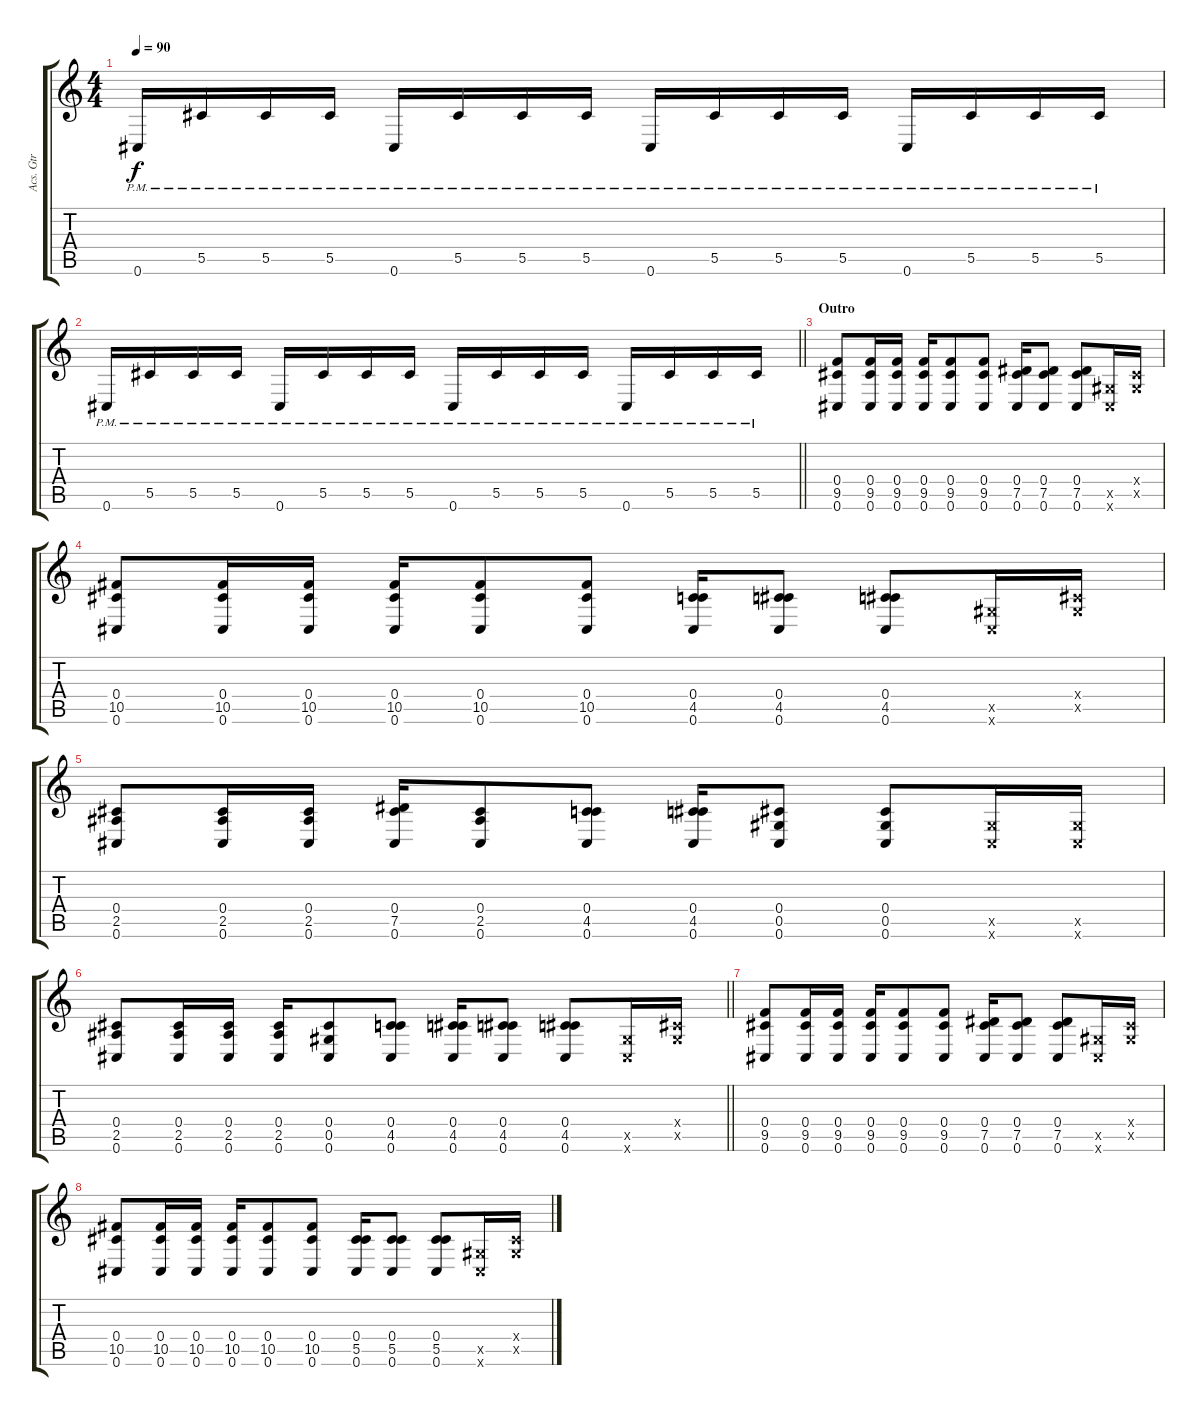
\track ("Acs. Gtr" "Acs. Gtr") {instrument acousticguitarsteel}
\staff {score tabs}
\tuning (Eb4 Bb3 Gb3 Db3 Ab2 Db2) {hide}
\ts (4 4)
\tempo 90
\clef g2
\ks c
0.6{pm}.16{dy f} 5.5{pm}.16 5.5{pm}.16 5.5{pm}.16 0.6{pm}.16 5.5{pm}.16 5.5{pm}.16 5.5{pm}.16 0.6{pm}.16 5.5{pm}.16 5.5{pm}.16 5.5{pm}.16 0.6{pm}.16 5.5{pm}.16 5.5{pm}.16 5.5{pm}.16 |
\barLineRight lightlight
0.6{pm}.16 5.5{pm}.16 5.5{pm}.16 5.5{pm}.16 0.6{pm}.16 5.5{pm}.16 5.5{pm}.16 5.5{pm}.16 0.6{pm}.16 5.5{pm}.16 5.5{pm}.16 5.5{pm}.16 0.6{pm}.16 5.5{pm}.16 5.5{pm}.16 5.5{pm}.16 |
\section ("" "Outro")
(0.4 9.5 0.6).8 (0.4 9.5 0.6).16 (0.4 9.5 0.6).16 (0.4 9.5 0.6).16 (0.4 9.5 0.6).8 (0.4 9.5 0.6).8 (0.4 7.5 0.6).16 (0.4 7.5 0.6).8 (0.4 7.5 0.6).8 (0.5{x} 0.6{x}).16 (0.4{x} 0.5{x}).16 |
(0.4 10.5 0.6).8 (0.4 10.5 0.6).16 (0.4 10.5 0.6).16 (0.4 10.5 0.6).16 (0.4 10.5 0.6).8 (0.4 10.5 0.6).8 (0.4 4.5 0.6).16 (0.4 4.5 0.6).8 (0.4 4.5 0.6).8 (0.5{x} 0.6{x}).16 (0.4{x} 0.5{x}).16 |
(0.4 2.5 0.6).8 (0.4 2.5 0.6).16 (0.4 2.5 0.6).16 (0.4 7.5 0.6).16 (0.4 2.5 0.6).8 (0.4 4.5 0.6).8 (0.4 4.5 0.6).16 (0.4 0.5 0.6).8 (0.4 0.5 0.6).8 (0.5{x} 0.6{x}).16 (0.5{x} 0.6{x}).16 |
\barLineRight lightlight
(0.4 2.5 0.6).8 (0.4 2.5 0.6).16 (0.4 2.5 0.6).16 (0.4 2.5 0.6).16 (0.4 0.5 0.6).8 (0.4 4.5 0.6).8 (0.4 4.5 0.6).16 (0.4 4.5 0.6).8 (0.4 4.5 0.6).8 (0.5{x} 0.6{x}).16 (0.4{x} 0.5{x}).16 |
(0.4 9.5 0.6).8 (0.4 9.5 0.6).16 (0.4 9.5 0.6).16 (0.4 9.5 0.6).16 (0.4 9.5 0.6).8 (0.4 9.5 0.6).8 (0.4 7.5 0.6).16 (0.4 7.5 0.6).8 (0.4 7.5 0.6).8 (0.5{x} 0.6{x}).16 (0.4{x} 0.5{x}).16 |
(0.4 10.5 0.6).8 (0.4 10.5 0.6).16 (0.4 10.5 0.6).16 (0.4 10.5 0.6).16 (0.4 10.5 0.6).8 (0.4 10.5 0.6).8 (0.4 5.5 0.6).16 (0.4 5.5 0.6).8 (0.4 5.5 0.6).8 (0.5{x} 0.6{x}).16 (0.4{x} 0.5{x}).16
